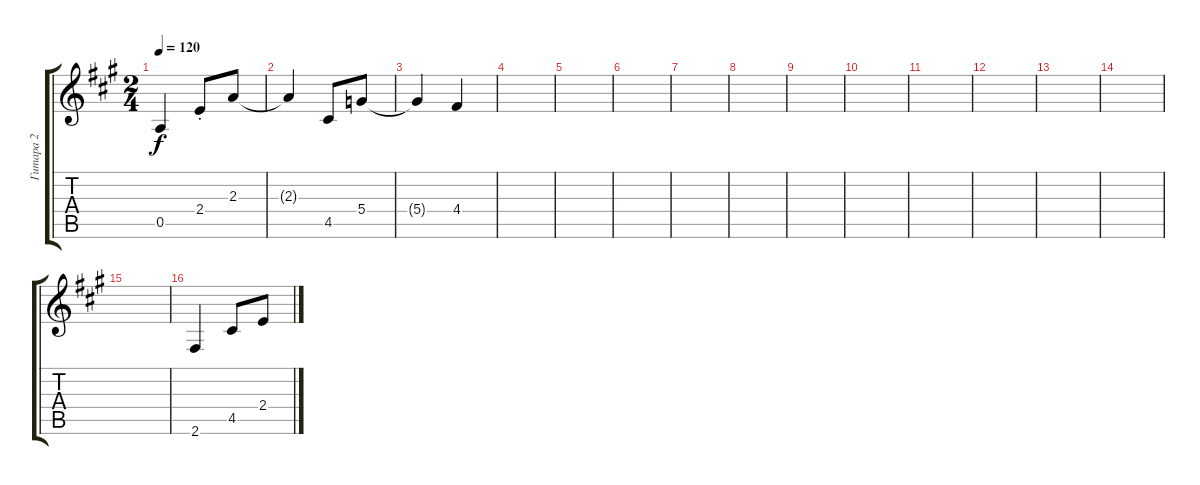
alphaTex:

\track ("Гитара 2" "Гитара 2") {instrument acousticguitarsteel}
\staff {score tabs}
\tuning (E4 B3 G3 D3 A2 E2) {hide}
\ts (2 4)
\tempo 120
\clef g2
\ks f#minor
0.5.4{dy f} 2.4{st}.8 2.3.8 |
2.3{t}.4 4.5.8 5.4.8 |
5.4{t}.4 4.4.4 |
|
|
|
|
|
|
|
|
|
|
|
|
2.6.4 4.5.8 2.4.8
